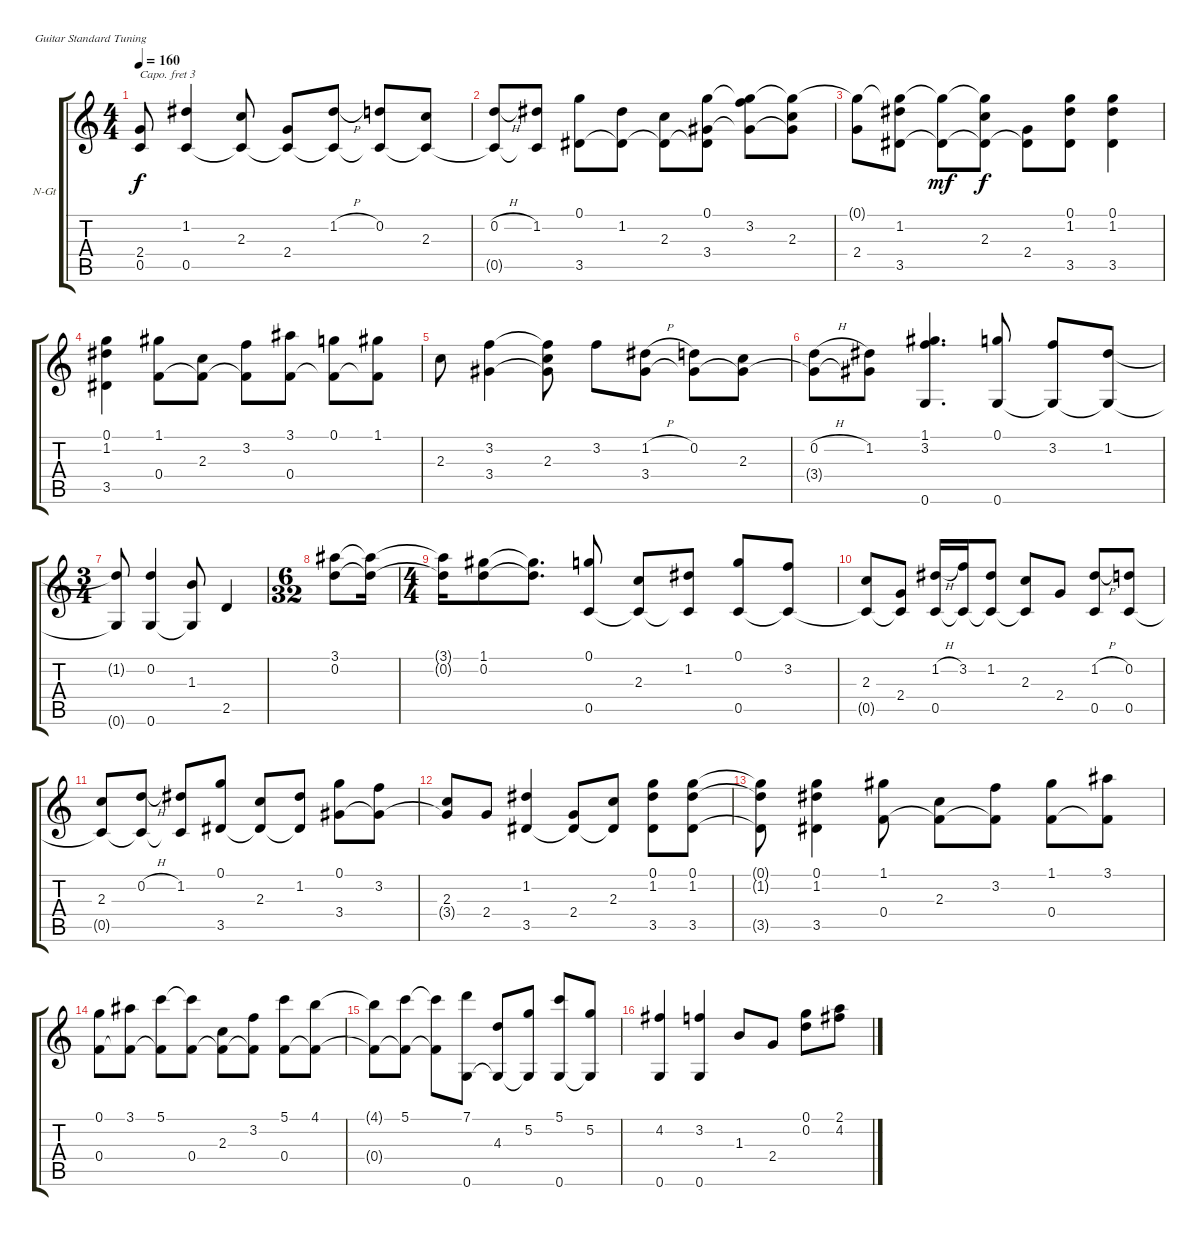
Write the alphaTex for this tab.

\bracketExtendMode groupsimilarinstruments
\firstSystemTrackNameOrientation horizontal
\otherSystemsTrackNameOrientation horizontal
\track ("Oscar Lopez" "N-Gt") {instrument acousticguitarnylon}
\staff {score tabs}
\capo 3
\tuning (E4 B3 G3 D3 A2 E2)
\ts (4 4)
\tempo 160
\clef g2
\ks c
(2.4 0.5{t}).8{dy f} (1.2 0.5).4 (2.3 0.5{t}).8 (2.4 0.5{t}).8 (1.2{h} 0.5{t}).8 (0.2 0.5{t}).8 (2.3 0.5{t}).8 |
(0.2{h} 0.5{t}).8 (1.2 0.5{t}).8 (0.1 3.5).8 (1.2 3.5{t}).8 (2.3 3.5{t}).8 (0.1 3.4 3.5{t}).8 (3.2 3.4{t} 0.1{t}).8 (2.3 3.4{t} 0.1{t}).8 |
(2.4 0.1{t}).8 (1.2 3.5 0.1{t}).8 (0.1{t} 3.5{t}).8{dy mf} (0.1{t} 2.3 3.5{t}).8{dy f} (2.4 3.5{t}).8 (0.1 1.2 3.5).8 (0.1 1.2 3.5).4 |
(0.1 1.2 3.5).4 (1.1 0.4).8 (2.3 0.4{t}).8 (3.2 0.4{t}).8 (3.1 0.4).8 (0.1 0.4{t}).8 (1.1 0.4{t}).8 |
2.3.8 (3.2 3.4).4 (3.2{t} 2.3 3.4{t}).8 3.2.8 (1.2{h} 3.4).8 (0.2 3.4{t}).8 (2.3 3.4{t}).8 |
(0.2{h} 3.4{t}).8 (1.2 3.4{t}).8 (1.1 3.2 0.6).4{d} (0.1 0.6).8 (3.2 0.6{t}).8 (1.2 0.6{t}).8 |
\ts (3 4)
(1.2{t} 0.6{t}).8 (0.2 0.6).4 (1.3 0.6{t}).8 2.5.4 |
\ts (6 32)
(3.1 0.2).8 (3.1{t} 0.2{t}).16 |
\ts (4 4)
(3.1{t} 0.2{t}).16 (1.1 0.2).8 (1.1{t} 0.2{t}).8{d} (0.1 0.5).8 (2.3 0.5{t}).8 (1.2 0.5{t}).8 (0.1 0.5).8 (3.2 0.5{t}).8 |
(2.3 0.5{t}).8 (2.4 0.5{t}).8 (1.2{h} 0.5).16 (3.2 0.5{t}).16 (1.2 0.5{t}).8 (2.3 0.5{t}).8 2.4.8 (1.2{h} 0.5).8 (0.2 0.5).8 |
(2.3 0.5{t}).8 (0.2{h} 0.5{t}).8 (1.2 0.5{t}).8 (0.1 3.5).8 (2.3 3.5{t}).8 (1.2 3.5{t}).8 (0.1 3.4).8 (3.2 3.4{t}).8 |
(2.3 3.4{t}).8 2.4.8 (1.2 3.5).4 (2.4 3.5{t}).8 (2.3 3.5{t}).8 (0.1 1.2 3.5).8 (0.1 1.2 3.5).8 |
(0.1{t} 1.2{t} 3.5{t}).8 (0.1 1.2 3.5).4 (1.1 0.4).8 (2.3 0.4{t}).8 (3.2 0.4{t}).8 (1.1 0.4).8 (3.1 0.4{t}).8 |
(0.1 0.4).8 (3.1 0.4{t}).8 (5.1 0.4{t}).8 (5.1{t} 0.4).8 (2.3 0.4{t}).8 (3.2 0.4{t}).8 (5.1 0.4).8 (4.1 0.4{t}).8 |
(4.1{t} 0.4{t}).8 (5.1 0.4{t}).8 (5.1{t} 0.4{t}).8 (7.1 0.6).8 (4.3 0.6{t}).8 (5.2 0.6{t}).8 (5.1 0.6).8 (5.2 0.6{t}).8 |
(4.2 0.6).4 (3.2 0.6).4 1.3.8 2.4.8 (0.1 0.2).8 (2.1 4.2).8
